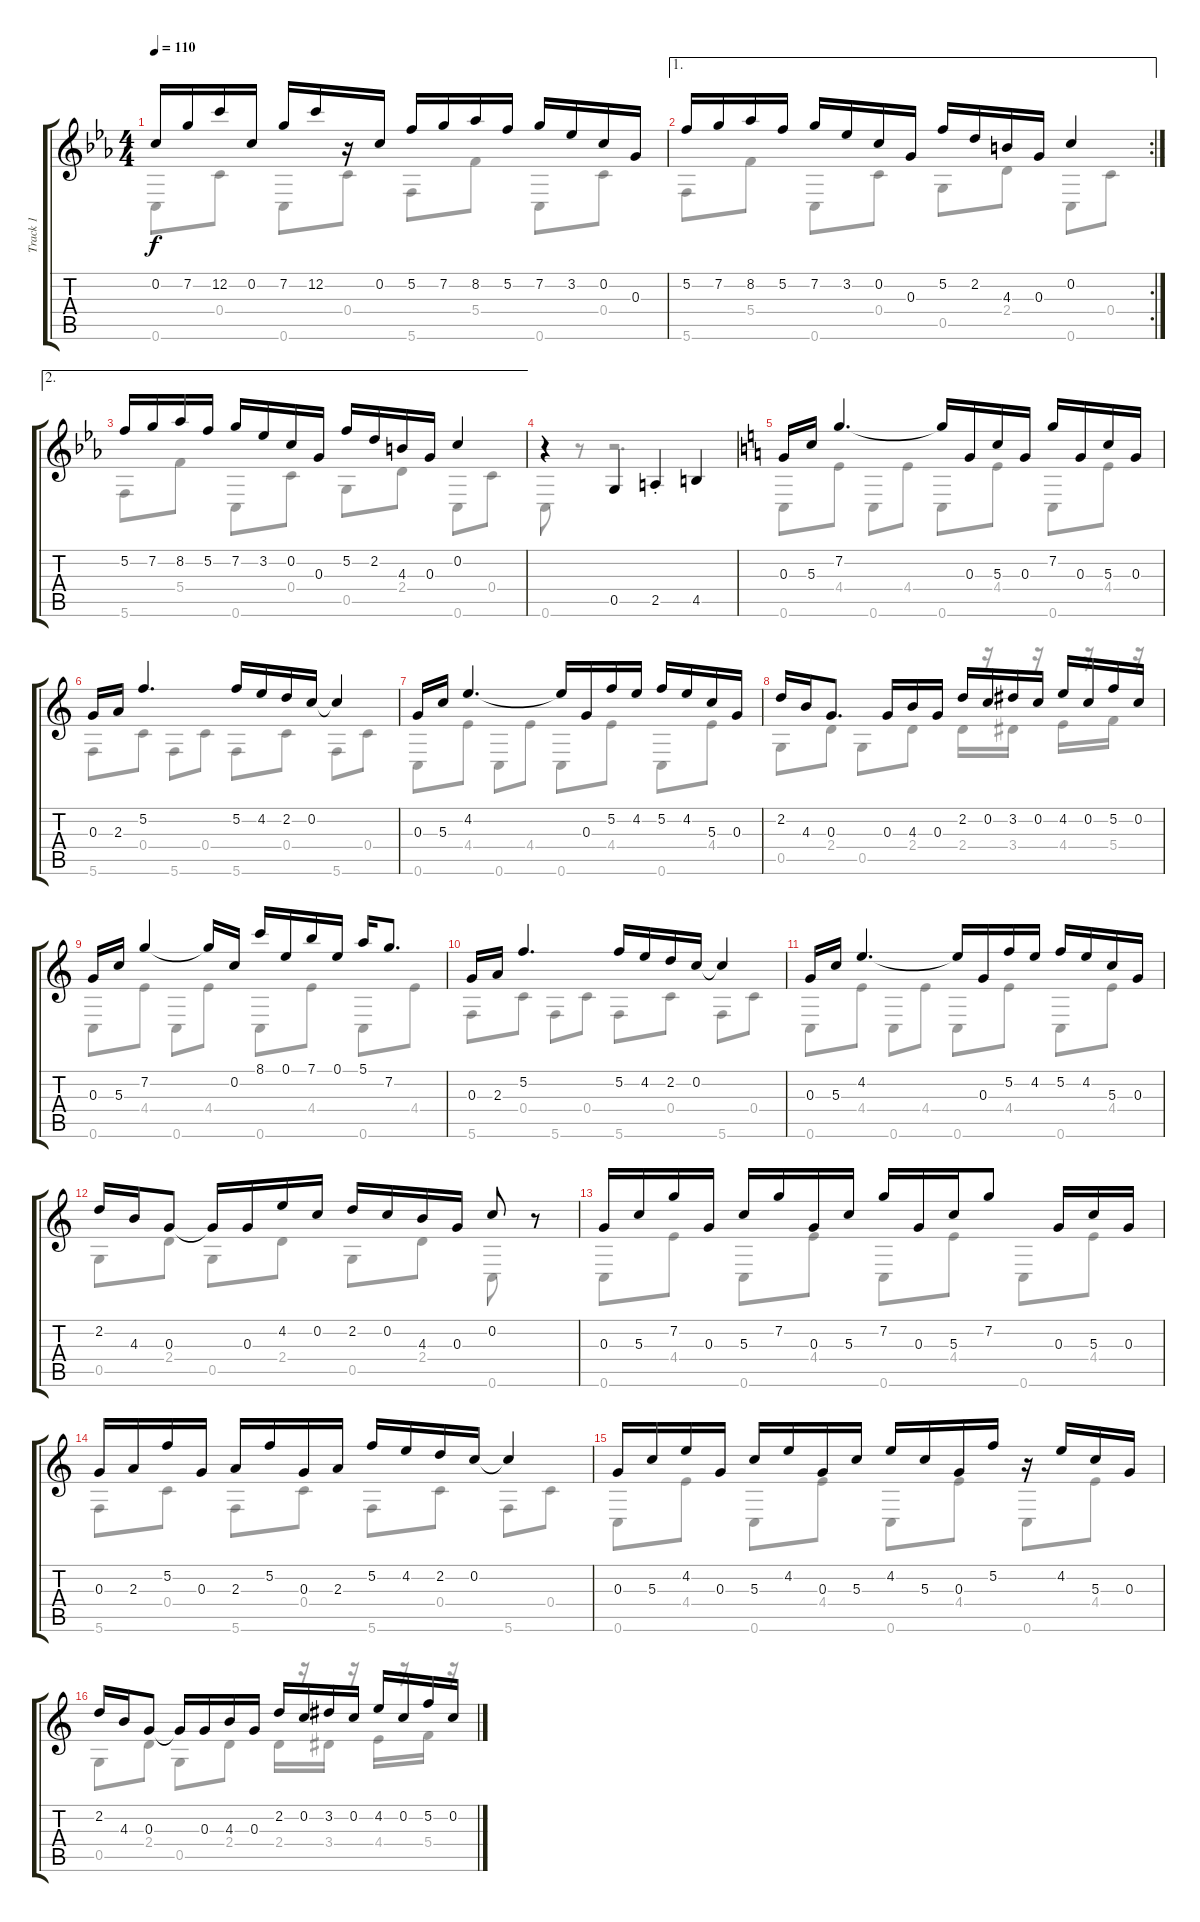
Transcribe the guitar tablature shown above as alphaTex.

\track ("Track 1" "Track 1") {instrument acousticguitarsteel}
\staff {score tabs}
\tuning (E4 C4 G3 C3 G2 C2) {hide}
\voice
\ts (4 4)
\tempo 110
\clef g2
\ks cminor
0.2.16{dy f} 7.2.16 12.2.16 0.2.16 7.2.16 12.2.16 r.16 0.2.16 5.2.16 7.2.16 8.2.16 5.2.16 7.2.16 3.2.16 0.2.16 0.3.16 |
\ae 1
\rc 2
5.2.16 7.2.16 8.2.16 5.2.16 7.2.16 3.2.16 0.2.16 0.3.16 5.2.16 2.2.16 4.3.16 0.3.16 0.2.4 |
\ae 2
5.2.16 7.2.16 8.2.16 5.2.16 7.2.16 3.2.16 0.2.16 0.3.16 5.2.16 2.2.16 4.3.16 0.3.16 0.2.4 |
r.4 0.5.4 2.5{st}.4 4.5.4 |
\ks c
0.3.16 5.3.16 7.2.4{d} 7.2{t}.16 0.3.16 5.3.16 0.3.16 7.2.16 0.3.16 5.3.16 0.3.16 |
0.3.16 2.3.16 5.2.4{d} 5.2.16 4.2.16 2.2.16 0.2.16 0.2{t}.4 |
0.3.16 5.3.16 4.2.4{d} 4.2{t}.16 0.3.16 5.2.16 4.2.16 5.2.16 4.2.16 5.3.16 0.3.16 |
2.2.16 4.3.16 0.3.8{d} 0.3.16 4.3.16 0.3.16 2.2.16 0.2.16 3.2.16 0.2.16 4.2.16 0.2.16 5.2.16 0.2.16 |
0.3.16 5.3.16 7.2.4 7.2{t}.16 0.2.16 8.1.16 0.1.16 7.1.16 0.1.16 5.1.16 7.2.8{d} |
0.3.16 2.3.16 5.2.4{d} 5.2.16 4.2.16 2.2.16 0.2.16 0.2{t}.4 |
0.3.16 5.3.16 4.2.4{d} 4.2{t}.16 0.3.16 5.2.16 4.2.16 5.2.16 4.2.16 5.3.16 0.3.16 |
2.2.16 4.3.16 0.3.8 0.3{t}.16 0.3.16 4.2.16 0.2.16 2.2.16 0.2.16 4.3.16 0.3.16 0.2.8 r.8 |
0.3.16 5.3.16 7.2.16 0.3.16 5.3.16 7.2.16 0.3.16 5.3.16 7.2.16 0.3.16 5.3.16 7.2.8 0.3.16 5.3.16 0.3.16 |
0.3.16 2.3.16 5.2.16 0.3.16 2.3.16 5.2.16 0.3.16 2.3.16 5.2.16 4.2.16 2.2.16 0.2.16 0.2{t}.4 |
0.3.16 5.3.16 4.2.16 0.3.16 5.3.16 4.2.16 0.3.16 5.3.16 4.2.16 5.3.16 0.3.16 5.2.16 r.16 4.2.16 5.3.16 0.3.16 |
2.2.16 4.3.16 0.3.8 0.3{t}.16 0.3.16 4.3.16 0.3.16 2.2.16 0.2.16 3.2.16 0.2.16 4.2.16 0.2.16 5.2.16 0.2.16
\voice
\clef g2
\ottava regular
\simile none
\ks cminor
0.6.8{dy f} 0.4.8 0.6.8 0.4.8 5.6.8 5.4.8 0.6.8 0.4.8 |
5.6.8 5.4.8 0.6.8 0.4.8 0.5.8 2.4.8 0.6.8 0.4.8 |
5.6.8 5.4.8 0.6.8 0.4.8 0.5.8 2.4.8 0.6.8 0.4.8 |
0.6.8 r.8 r.2{d} |
\ks c
0.6.8 4.4.8 0.6.8 4.4.8 0.6.8 4.4.8 0.6.8 4.4.8 |
5.6.8 0.4.8 5.6.8 0.4.8 5.6.8 0.4.8 5.6.8 0.4.8 |
0.6.8 4.4.8 0.6.8 4.4.8 0.6.8 4.4.8 0.6.8 4.4.8 |
0.5.8 2.4.8 0.5.8 2.4.8 2.4.16 r.16 3.4.16 r.16 4.4.16 r.16 5.4.16 r.16 |
0.6.8 4.4.8 0.6.8 4.4.8 0.6.8 4.4.8 0.6.8 4.4.8 |
5.6.8 0.4.8 5.6.8 0.4.8 5.6.8 0.4.8 5.6.8 0.4.8 |
0.6.8 4.4.8 0.6.8 4.4.8 0.6.8 4.4.8 0.6.8 4.4.8 |
0.5.8 2.4.8 0.5.8 2.4.8 0.5.8 2.4.8 0.6.8 r.8 |
0.6.8 4.4.8 0.6.8 4.4.8 0.6.8 4.4.8 0.6.8 4.4.8 |
5.6.8 0.4.8 5.6.8 0.4.8 5.6.8 0.4.8 5.6.8 0.4.8 |
0.6.8 4.4.8 0.6.8 4.4.8 0.6.8 4.4.8 0.6.8 4.4.8 |
0.5.8 2.4.8 0.5.8 2.4.8 2.4.16 r.16 3.4.16 r.16 4.4.16 r.16 5.4.16 r.16
